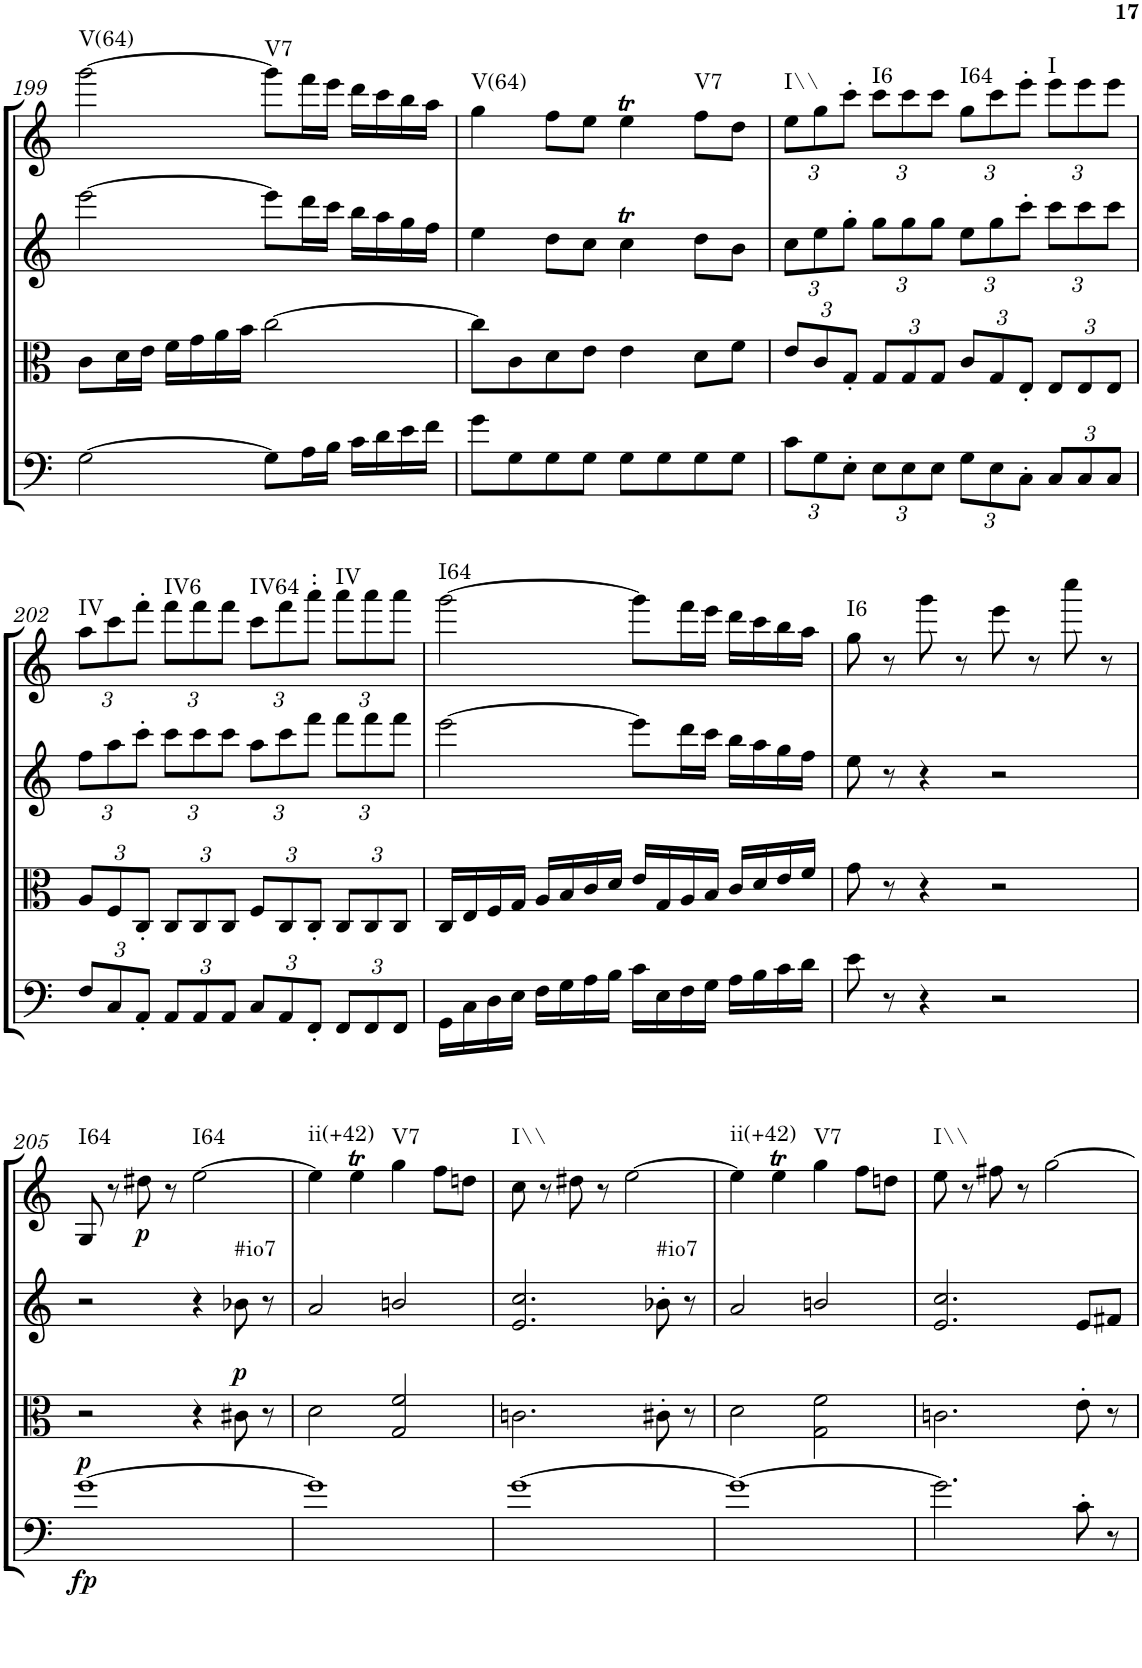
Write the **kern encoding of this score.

**kern	**dynam	**kern	**dynam	**kern	**harte	**kern	**dynam	**harte
*part4	*part4	*part3	*part3	*part2	*part2	*part1	*part1	*part1
*staff4	*staff4	*staff3	*staff3	*staff2	*	*staff1	*staff1	*
*I"Cello	*	*I"Viola	*	*I"2nd Violin	*	*I"1st Violin	*	*
*	*	*I'Vla	*	*I'Vln	*	*I'Vln	*	*
!!LO:PB:g=z
*clefF4	*	*clefC3	*	*clefG2	*	*clefG2	*	*
*k[]	*	*k[]	*	*k[]	*	*k[]	*	*
*M4/4	*	*M4/4	*	*M4/4	*	*M4/4	*	*
*met(c)	*	*met(c)	*	*met(c)	*	*met(c)	*	*
=199	=199	=199	=199	=199	=199	=199	=199	=199
!	!	!	!	!	!	!	!	!LO:H:kt=V(64)
[2G\	.	8c\L	.	[2eee\	.	[2ggg\	.	N
.	.	16d\L	.	.	.	.	.	.
.	.	16e\JJ	.	.	.	.	.	.
.	.	16f\LL	.	.	.	.	.	.
.	.	16g\	.	.	.	.	.	.
.	.	16a\	.	.	.	.	.	.
.	.	16b\JJ	.	.	.	.	.	.
!	!	!	!	!	!	!	!	!LO:H:kt=V7
8G\L]	.	[2cc\	.	8eee\L]	.	8ggg\L]	.	N
16A\L	.	.	.	16ddd\L	.	16fff\L	.	.
16B\JJ	.	.	.	16ccc\JJ	.	16eee\JJ	.	.
16c\LL	.	.	.	16bb\LL	.	16ddd\LL	.	.
16d\	.	.	.	16aa\	.	16ccc\	.	.
16e\	.	.	.	16gg\	.	16bb\	.	.
16f\JJ	.	.	.	16ff\JJ	.	16aa\JJ	.	.
=200	=200	=200	=200	=200	=200	=200	=200	=200
!	!	!	!	!	!	!	!	!LO:H:kt=V(64)
8g\L	.	8cc\L]	.	4ee\	.	4gg\	.	N
8G\	.	8c\	.	.	.	.	.	.
8G\	.	8d\	.	8dd\L	.	8ff\L	.	.
8G\J	.	8e\J	.	8cc\J	.	8ee\J	.	.
8G\L	.	4e\	.	4ccT\	.	4eet\	.	.
8G\	.	.	.	.	.	.	.	.
!	!	!	!	!	!	!	!	!LO:H:kt=V7
8G\	.	8d\L	.	8dd\L	.	8ff\L	.	N
8G\J	.	8f\J	.	8b\J	.	8dd\J	.	.
=201	=201	=201	=201	=201	=201	=201	=201	=201
*Xbrackettup	*	*Xbrackettup	*	*Xbrackettup	*	*Xbrackettup	*	*
!	!	!	!	!	!	!	!	!LO:H:kt=I\\
12c\L	.	12e/L	.	12cc\L	.	12ee\L	.	N
12G\	.	12c/	.	12ee\	.	12gg\	.	.
12E'\J	.	12G'/J	.	12gg'\J	.	12ccc'\J	.	.
!	!	!	!	!	!	!	!	!LO:H:kt=I6
12E\L	.	12G/L	.	12gg\L	.	12ccc\L	.	N
12E\	.	12G/	.	12gg\	.	12ccc\	.	.
12E\J	.	12G/J	.	12gg\J	.	12ccc\J	.	.
!	!	!	!	!	!	!	!	!LO:H:kt=I64
12G\L	.	12c/L	.	12ee\L	.	12gg\L	.	N
12E\	.	12G/	.	12gg\	.	12ccc\	.	.
12C'\J	.	12E'/J	.	12ccc'\J	.	12eee'\J	.	.
!	!	!	!	!	!	!	!	!LO:H:kt=I
12C/L	.	12E/L	.	12ccc\L	.	12eee\L	.	N
12C/	.	12E/	.	12ccc\	.	12eee\	.	.
12C/J	.	12E/J	.	12ccc\J	.	12eee\J	.	.
!!LO:LB:g=z
=202	=202	=202	=202	=202	=202	=202	=202	=202
!	!	!	!	!	!	!	!	!LO:H:kt=IV
12F/L	.	12A/L	.	12ff\L	.	12aa\L	.	N
12C/	.	12F/	.	12aa\	.	12ccc\	.	.
12AA'/J	.	12C'/J	.	12ccc'\J	.	12fff'\J	.	.
!	!	!	!	!	!	!	!	!LO:H:kt=IV6
12AA/L	.	12C/L	.	12ccc\L	.	12fff\L	.	N
12AA/	.	12C/	.	12ccc\	.	12fff\	.	.
12AA/J	.	12C/J	.	12ccc\J	.	12fff\J	.	.
!	!	!	!	!	!	!	!	!LO:H:kt=IV64
12C/L	.	12F/L	.	12aa\L	.	12ccc\L	.	N
12AA/	.	12C/	.	12ccc\	.	12fff\	.	.
12FF'/J	.	12C'/J	.	12fff\J	.	12aaa''\J	.	.
!	!	!	!	!	!	!	!	!LO:H:kt=IV
12FF/L	.	12C/L	.	12fff\L	.	12aaa\L	.	N
12FF/	.	12C/	.	12fff\	.	12aaa\	.	.
12FF/J	.	12C/J	.	12fff\J	.	12aaa\J	.	.
=203	=203	=203	=203	=203	=203	=203	=203	=203
!	!	!	!	!	!	!	!	!LO:H:kt=I64
16GG\LL	.	16C/LL	.	[2eee\	.	[2ggg\	.	N
16C\	.	16E/	.	.	.	.	.	.
16D\	.	16F/	.	.	.	.	.	.
16E\JJ	.	16G/JJ	.	.	.	.	.	.
16F\LL	.	16A/LL	.	.	.	.	.	.
16G\	.	16B/	.	.	.	.	.	.
16A\	.	16c/	.	.	.	.	.	.
16B\JJ	.	16d/JJ	.	.	.	.	.	.
16c\LL	.	16e/LL	.	8eee\L]	.	8ggg\L]	.	.
16E\	.	16G/	.	.	.	.	.	.
16F\	.	16A/	.	16ddd\L	.	16fff\L	.	.
16G\JJ	.	16B/JJ	.	16ccc\JJ	.	16eee\JJ	.	.
16A\LL	.	16c/LL	.	16bb\LL	.	16ddd\LL	.	.
16B\	.	16d/	.	16aa\	.	16ccc\	.	.
16c\	.	16e/	.	16gg\	.	16bb\	.	.
16d\JJ	.	16f/JJ	.	16ff\JJ	.	16aa\JJ	.	.
=204	=204	=204	=204	=204	=204	=204	=204	=204
!	!	!	!	!	!	!	!	!LO:H:kt=I6
8e\	.	8g\	.	8ee\	.	8gg\	.	N
8r	.	8r	.	8r	.	8r	.	.
4r	.	4r	.	4r	.	8ggg\	.	.
.	.	.	.	.	.	8r	.	.
2r	.	2r	.	2r	.	8eee\	.	.
.	.	.	.	.	.	8r	.	.
.	.	.	.	.	.	8cccc\	.	.
.	.	.	.	.	.	8r	.	.
!!LO:LB:g=z
=205	=205	=205	=205	=205	=205	=205	=205	=205
!	!LO:DY:b	!	!	!	!	!	!	!
!	!LO:DY:n=1:a	!	!	!	!	!	!	!LO:H:kt=I64
[1g	fp p	2r	.	2r	.	8G/	.	N
.	.	.	.	.	.	8r	.	.
!	!	!	!	!	!	!	!LO:DY:b	!
.	.	.	.	.	.	8dd#X\	p	.
.	.	.	.	.	.	8r	.	.
!	!	!	!	!	!	!	!	!LO:H:kt=I64
.	.	4r	.	4r	.	[2ee\	.	N
!	!	!	!LO:DY:a	!	!LO:H:kt=#io7	!	!	!
.	.	8c#X\	p	8b-X\	N	.	.	.
.	.	8r	.	8r	.	.	.	.
=206	=206	=206	=206	=206	=206	=206	=206	=206
!	!	!	!	!	!	!	!	!LO:H:kt=ii(+42)
1g]	.	2d\	.	2a/	.	4ee\]	.	N
.	.	.	.	.	.	4eet\	.	.
!	!	!	!	!	!	!	!	!LO:H:kt=V7
.	.	2G/ 2f/	.	2bn/	.	4gg\	.	N
.	.	.	.	.	.	8ff\L	.	.
.	.	.	.	.	.	8ddn\J	.	.
=207	=207	=207	=207	=207	=207	=207	=207	=207
!	!	!	!	!	!	!	!	!LO:H:kt=I\\
[1g	.	2.cn\	.	2.e/ 2.cc/	.	8cc\	.	N
.	.	.	.	.	.	8r	.	.
.	.	.	.	.	.	8dd#X\	.	.
.	.	.	.	.	.	8r	.	.
.	.	.	.	.	.	[2ee\	.	.
!	!	!	!	!	!LO:H:kt=#io7	!	!	!
.	.	8c#X'\	.	8b-X'\	N	.	.	.
.	.	8r	.	8r	.	.	.	.
=208	=208	=208	=208	=208	=208	=208	=208	=208
!	!	!	!	!	!	!	!	!LO:H:kt=ii(+42)
1g_	.	2d\	.	2a/	.	4ee\]	.	N
.	.	.	.	.	.	4eet\	.	.
!	!	!	!	!	!	!	!	!LO:H:kt=V7
.	.	2G\ 2f\	.	2bn/	.	4gg\	.	N
.	.	.	.	.	.	8ff\L	.	.
.	.	.	.	.	.	8ddn\J	.	.
=209	=209	=209	=209	=209	=209	=209	=209	=209
!	!	!	!	!	!	!	!	!LO:H:kt=I\\
2.g\]	.	2.cn\	.	2.e/ 2.cc/	.	8ee\	.	N
.	.	.	.	.	.	8r	.	.
.	.	.	.	.	.	8ff#X\	.	.
.	.	.	.	.	.	8r	.	.
.	.	.	.	.	.	[2gg\	.	.
8c'\	.	8e'\	.	8e/L	.	.	.	.
8r	.	8r	.	8f#X/J	.	.	.	.
=	=	=	=	=	=	=	=	=
*-	*-	*-	*-	*-	*-	*-	*-	*-
